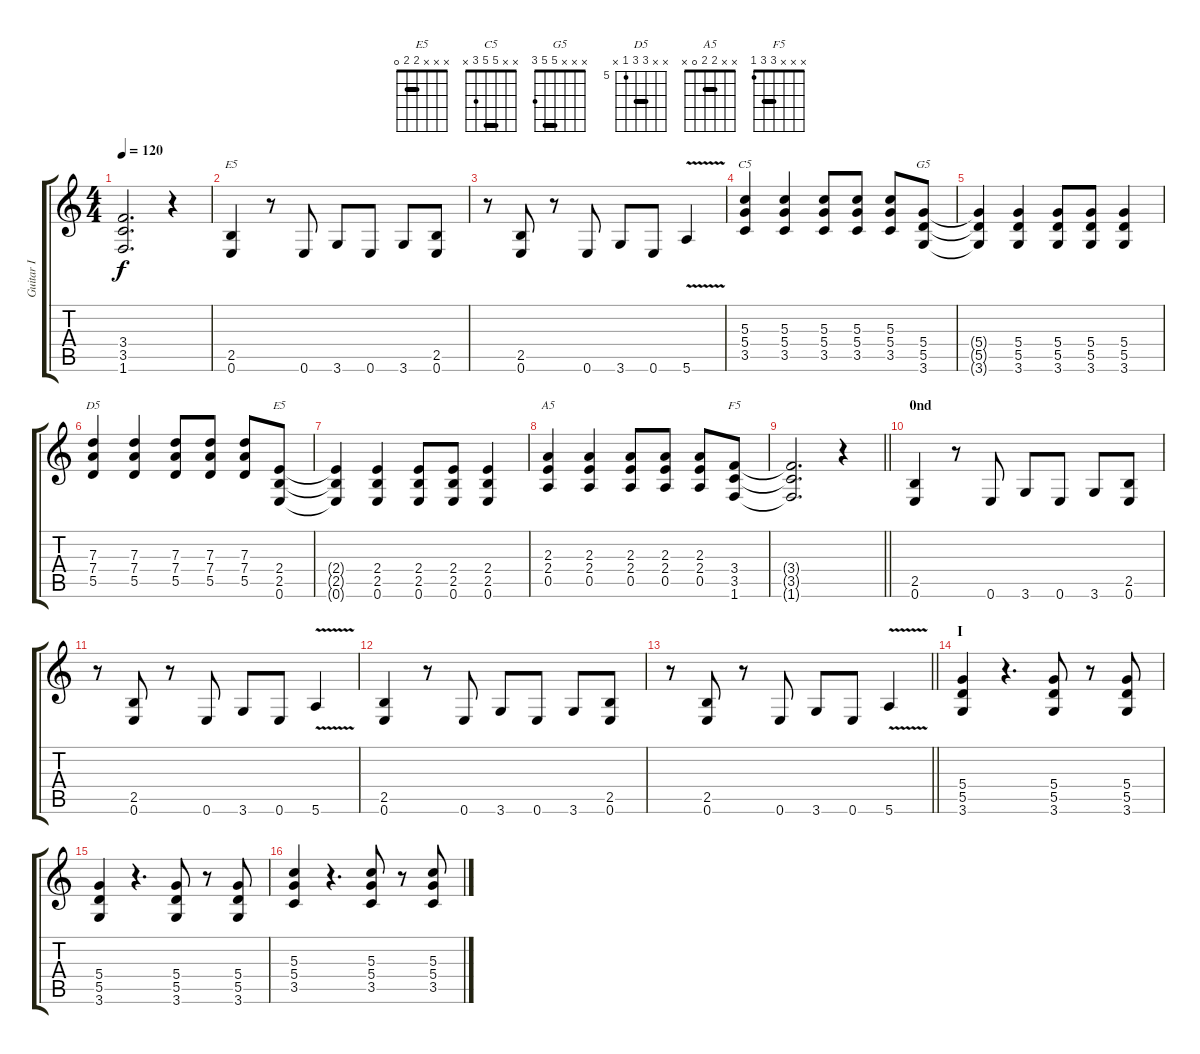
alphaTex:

\track ("Guitar I" "Guitar I") {instrument distortionguitar}
\staff {score tabs}
\tuning (E4 B3 G3 D3 A2 E2) {hide}
\chord ("E5" x x x x 2 0)
\chord ("C5" x x 5 5 3 x) {barre 5}
\chord ("G5" x x x 5 5 3) {barre 5}
\chord ("D5" x x 7 7 5 x) {firstfret 5 barre 7}
\chord ("E5" x x x 2 2 0) {barre 2}
\chord ("A5" x x 2 2 0 x) {barre 2}
\chord ("F5" x x x 3 3 1) {barre 3}
\ts (4 4)
\tempo 120
\clef g2
\ks c
(3.4{t} 3.5{t} 1.6{t}).2{d dy f} r.4 |
(2.5 0.6).4{ch "E5"} r.8 0.6.8 3.6.8 0.6.8 3.6.8 (2.5 0.6).8 |
r.8 (2.5 0.6).8 r.8 0.6.8 3.6.8 0.6.8 5.6{v}.4 |
(5.3 5.4 3.5).4{ch "C5"} (5.3 5.4 3.5).4 (5.3 5.4 3.5).8 (5.3 5.4 3.5).8 (5.3 5.4 3.5).8 (5.4 5.5 3.6).8{ch "G5"} |
(5.4{t} 5.5{t} 3.6{t}).4 (5.4 5.5 3.6).4 (5.4 5.5 3.6).8 (5.4 5.5 3.6).8 (5.4 5.5 3.6).4 |
(7.3 7.4 5.5).4{ch "D5"} (7.3 7.4 5.5).4 (7.3 7.4 5.5).8 (7.3 7.4 5.5).8 (7.3 7.4 5.5).8 (2.4 2.5 0.6).8{ch "E5"} |
(2.4{t} 2.5{t} 0.6{t}).4 (2.4 2.5 0.6).4 (2.4 2.5 0.6).8 (2.4 2.5 0.6).8 (2.4 2.5 0.6).4 |
(2.3 2.4 0.5).4{ch "A5"} (2.3 2.4 0.5).4 (2.3 2.4 0.5).8 (2.3 2.4 0.5).8 (2.3 2.4 0.5).8 (3.4 3.5 1.6).8{ch "F5"} |
\barLineRight lightlight
(3.4{t} 3.5{t} 1.6{t}).2{d} r.4 |
\section ("" "0nd")
(2.5 0.6).4 r.8 0.6.8 3.6.8 0.6.8 3.6.8 (2.5 0.6).8 |
r.8 (2.5 0.6).8 r.8 0.6.8 3.6.8 0.6.8 5.6{v}.4 |
(2.5 0.6).4 r.8 0.6.8 3.6.8 0.6.8 3.6.8 (2.5 0.6).8 |
\barLineRight lightlight
r.8 (2.5 0.6).8 r.8 0.6.8 3.6.8 0.6.8 5.6{v}.4 |
\section ("" "I")
(5.4 5.5 3.6).4 r.4{d} (5.4 5.5 3.6).8 r.8 (5.4 5.5 3.6).8 |
(5.4 5.5 3.6).4 r.4{d} (5.4 5.5 3.6).8 r.8 (5.4 5.5 3.6).8 |
(5.3 5.4 3.5).4 r.4{d} (5.3 5.4 3.5).8 r.8 (5.3 5.4 3.5).8
